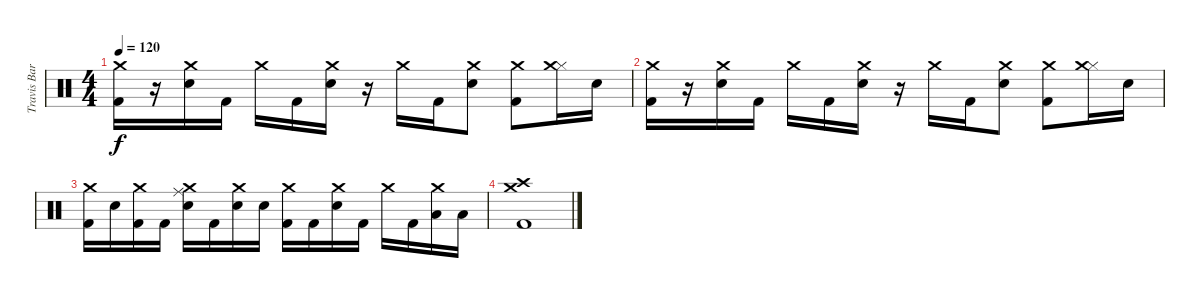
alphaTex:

\track ("Travis Barker" "Travis Bar") {instrument percussion}
\staff {score}
\articulation defaults
\ts (4 4)
\tempo 120
\clef neutral
\ks c
("Kick (hit) 2" "Crash medium (hit)").16{dy f} r.16 ("Electric Snare (hit)" "Crash medium (hit)").16 "Kick (hit) 2".16 "Crash medium (hit)".16 "Kick (hit) 2".16 ("Electric Snare (hit)" "Crash medium (hit)").16 r.16 "Crash medium (hit)".16 "Kick (hit) 2".16 ("Electric Snare (hit)" "Crash medium (hit)").8 ("Kick (hit) 2" "Crash medium (hit)").8 ("Hi-Hat (closed)" "Crash medium (hit)").16 "Electric Snare (hit)".16 |
("Kick (hit) 2" "Crash medium (hit)").16 r.16 ("Electric Snare (hit)" "Crash medium (hit)").16 "Kick (hit) 2".16 "Crash medium (hit)".16 "Kick (hit) 2".16 ("Electric Snare (hit)" "Crash medium (hit)").16 r.16 "Crash medium (hit)".16 "Kick (hit) 2".16 ("Electric Snare (hit)" "Crash medium (hit)").8 ("Kick (hit) 2" "Crash medium (hit)").8 ("Hi-Hat (closed)" "Crash medium (hit)").16 "Electric Snare (hit)".16 |
("Kick (hit) 2" "Crash medium (hit)").16 "Electric Snare (hit)".16 ("Kick (hit) 2" "Crash medium (hit)").16 "Kick (hit) 2".16 ("Electric Snare (hit)" "Ride (middle)" "Crash medium (hit)").16 "Kick (hit) 2".16 ("Electric Snare (hit)" "Crash medium (hit)").16 "Electric Snare (hit)".16 ("Kick (hit) 2" "Crash medium (hit)").16 "Kick (hit) 2".16 ("Electric Snare (hit)" "Crash medium (hit)").16 "Kick (hit) 2".16 "Crash medium (hit)".16 "Kick (hit) 2".16 ("Low Tom (hit)" "Crash medium (hit)").16 "Low Tom (hit)".16 |
("Kick (hit) 2" "Crash medium (hit)" "Crash high (hit)").1
